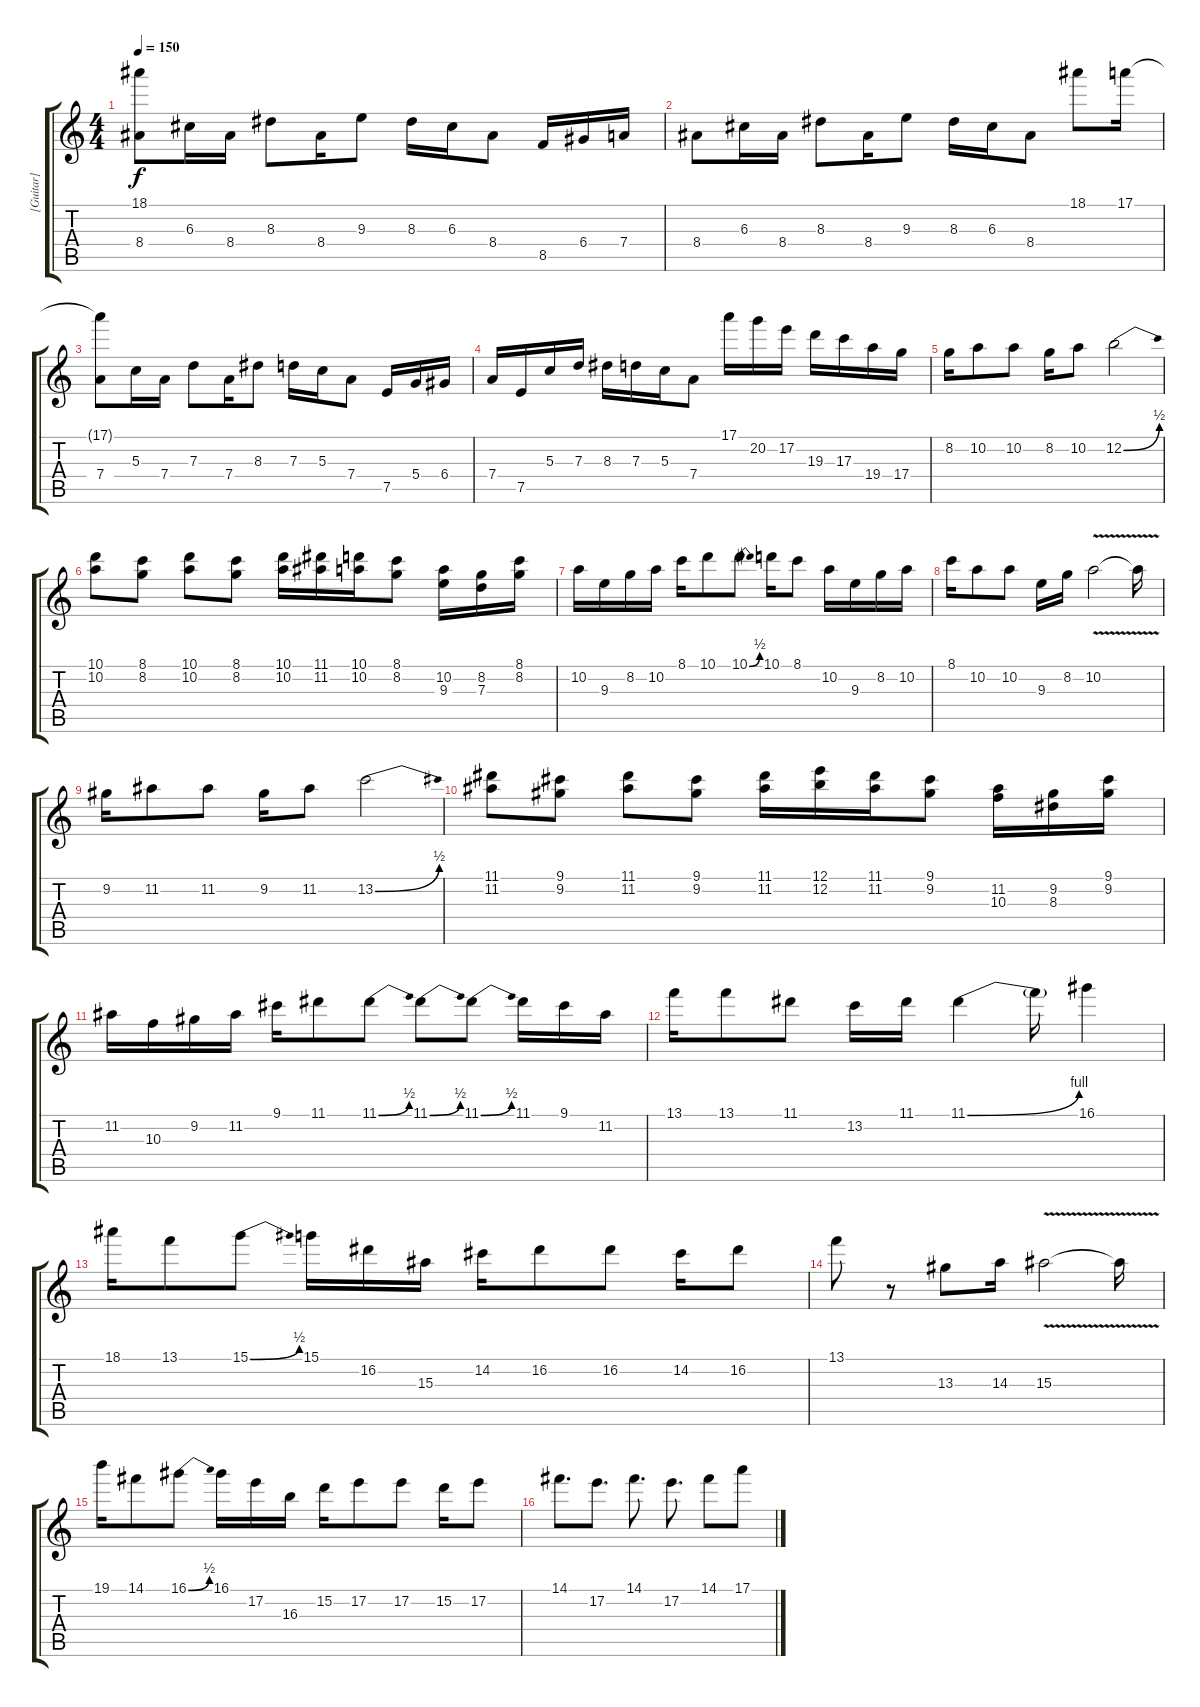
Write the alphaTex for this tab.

\track ("[Guitar]" "[Guitar]") {instrument distortionguitar}
\staff {score tabs}
\tuning (E4 B3 G3 D3 A2 D2) {hide}
\ts (4 4)
\tempo 150
\clef g2
\ks c
(18.1 8.4).8{dy f} 6.3.16 8.4.16 8.3.8 8.4.16 9.3.8 8.3.16 6.3.16 8.4.8 8.5.16 6.4.16 7.4.16 |
8.4.8 6.3.16 8.4.16 8.3.8 8.4.16 9.3.8 8.3.16 6.3.16 8.4.8 18.1.8 17.1.16 |
(17.1{t} 7.4).8 5.3.16 7.4.16 7.3.8 7.4.16 8.3.8 7.3.16 5.3.16 7.4.8 7.5.16 5.4.16 6.4.16 |
7.4.16 7.5.16 5.3.16 7.3.16 8.3.16 7.3.16 5.3.16 7.4.8 17.1.16 20.2.16 17.2.16 19.3.16 17.3.16 19.4.16 17.4.16 |
8.2.16 10.2.8 10.2.8 8.2.16 10.2.8 12.2{be (bend 0 0 60 2)}.2 |
(10.1 10.2).8 (8.1 8.2).8 (10.1 10.2).8 (8.1 8.2).8 (10.1 10.2).16 (11.1 11.2).16 (10.1 10.2).16 (8.1 8.2).8 (10.2 9.3).16 (8.2 7.3).16 (8.1 8.2).16 |
10.2.16 9.3.16 8.2.16 10.2.16 8.1.16 10.1.8 10.1{be (bend 0 0 60 2)}.8 10.1.16 8.1.8 10.2.16 9.3.16 8.2.16 10.2.16 |
8.1.16 10.2.8 10.2.8 9.3.16 8.2.16 10.2{v}.2 10.2{t}.16 |
9.2.16 11.2.8 11.2.8 9.2.16 11.2.8 13.2{be (bend 0 0 60 2)}.2 |
(11.1 11.2).8 (9.1 9.2).8 (11.1 11.2).8 (9.1 9.2).8 (11.1 11.2).16 (12.1 12.2).16 (11.1 11.2).16 (9.1 9.2).8 (11.2 10.3).16 (9.2 8.3).16 (9.1 9.2).16 |
11.2.16 10.3.16 9.2.16 11.2.16 9.1.16 11.1.8 11.1{be (bend 0 0 60 2)}.8 11.1{be (bend 0 0 60 2)}.8 11.1{be (bend 0 0 60 2)}.8 11.1.16 9.1.16 11.2.16 |
13.1.16 13.1.8 11.1.8 13.2.16 11.1.16 11.1{be (bend 0 0 60 4)}.4 11.1{t}.16 16.1.4 |
18.1.16 13.1.8 15.1{be (bend 0 0 60 2)}.8 15.1.16 16.2.16 15.3.16 14.2.16 16.2.8 16.2.8 14.2.16 16.2.8 |
13.1.8 r.8 13.3.8 14.3.16 15.3{v}.2 15.3{t}.16 |
19.1.16 14.1.8 16.1{be (bend 0 0 60 2)}.8 16.1.16 17.2.16 16.3.16 15.2.16 17.2.8 17.2.8 15.2.16 17.2.8 |
14.1.8{d} 17.2.8{d} 14.1.8{d} 17.2.8{d} 14.1.8 17.1.8
